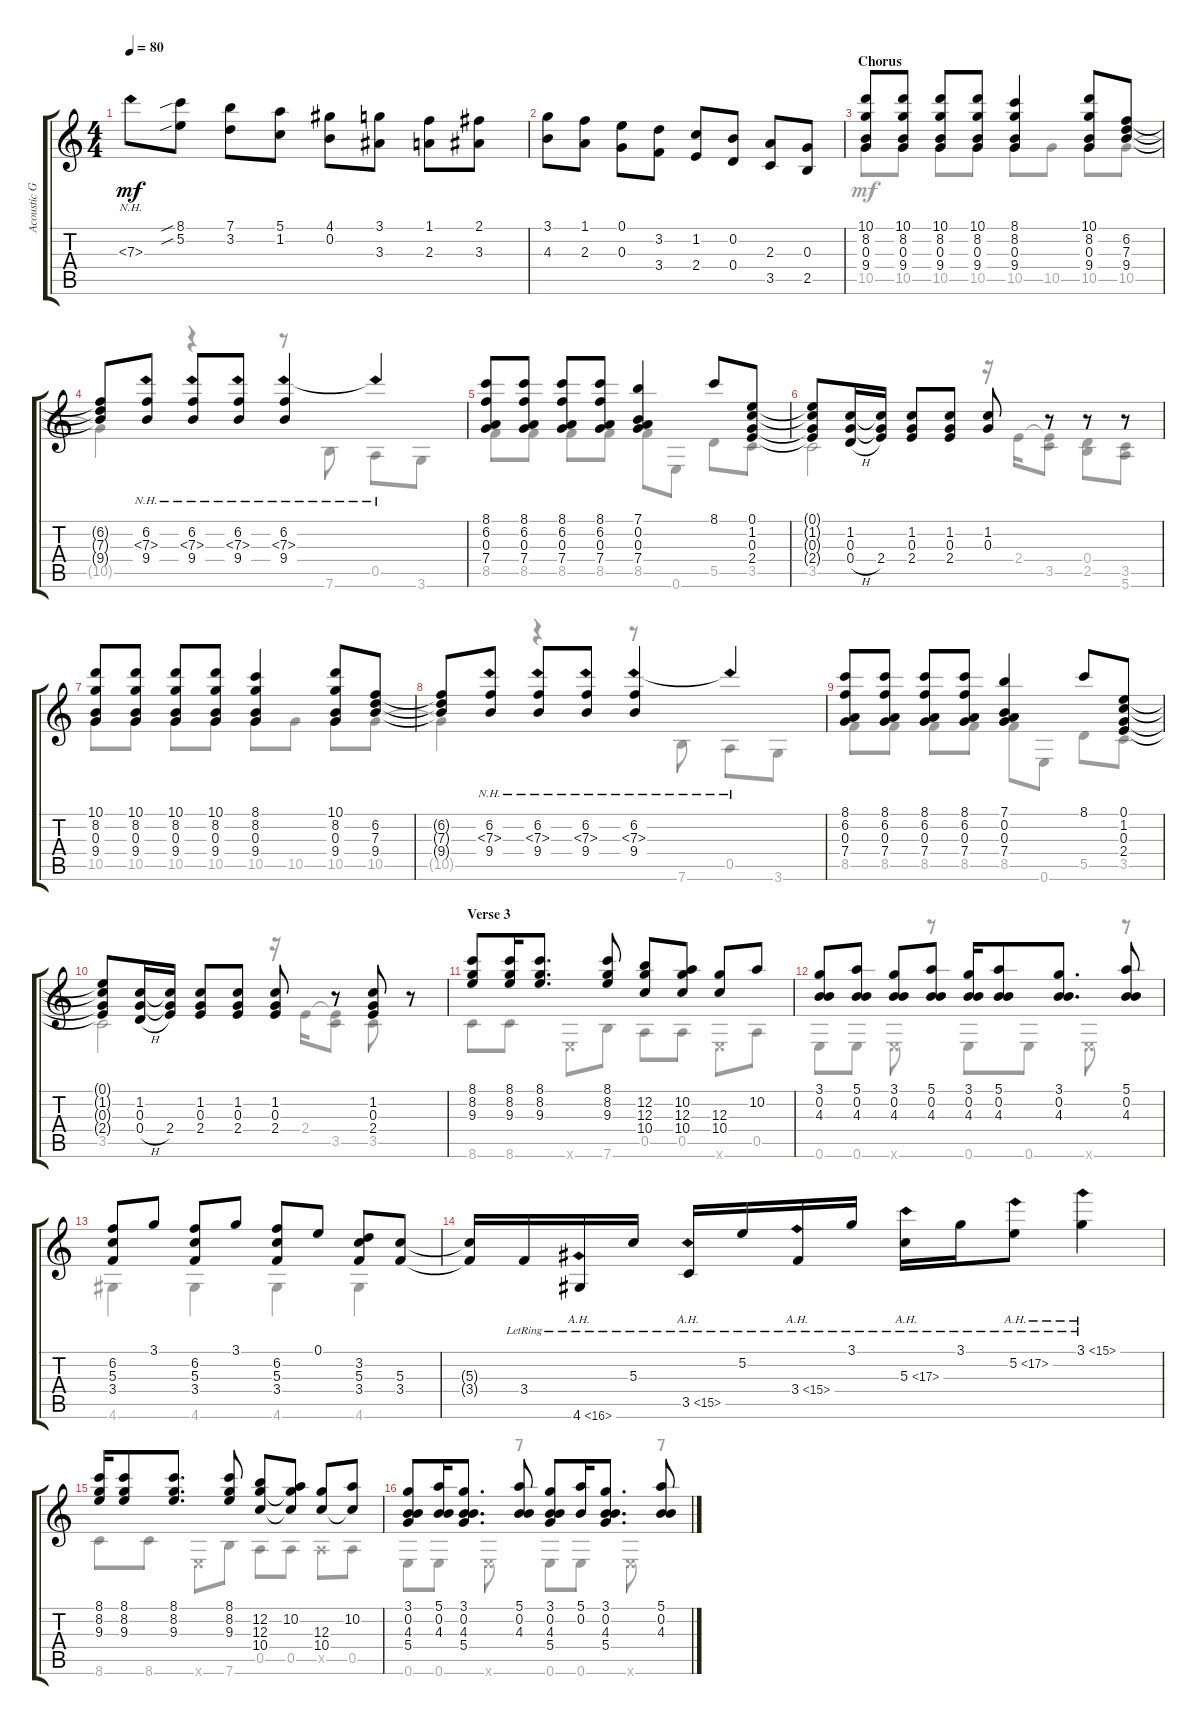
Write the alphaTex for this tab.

\track ("Acoustic Guitar (Nylon)" "Acoustic G") {instrument acousticguitarnylon}
\staff {score tabs}
\tuning (E4 B3 G3 D3 A2 E2) {hide}
\voice
\ts (4 4)
\tempo 80
\clef g2
\ks c
7.3{nh t}.8{dy mf} (8.1{sib} 5.2{sib}).8 (7.1 3.2).8 (5.1 1.2).8 (4.1 0.2).8 (3.1 3.3).8 (1.1 2.3).8 (2.1 3.3).8 |
(3.1 4.3).8 (1.1 2.3).8 (0.1 0.3).8 (3.2 3.4).8 (1.2 2.4).8 (0.2 0.4).8 (2.3 3.5).8 (0.3 2.5).8 |
\section ("" "Chorus")
(10.1 8.2 0.3 9.4).8 (10.1 8.2 0.3 9.4).8 (10.1 8.2 0.3 9.4).8 (10.1 8.2 0.3 9.4).8 (8.1 8.2 0.3 9.4).4 (10.1 8.2 0.3 9.4).8 (6.2 7.3 9.4).8 |
(6.2{t} 7.3{t} 9.4{t}).8 (6.2 7.3{nh} 9.4).8 (6.2 7.3{nh} 9.4).8 (6.2 7.3{nh} 9.4).8 (6.2 7.3{nh} 9.4).4 7.3{nh t}.4 |
(8.1 6.2 0.3 7.4).8 (8.1 6.2 0.3 7.4).8 (8.1 6.2 0.3 7.4).8 (8.1 6.2 0.3 7.4).8 (7.1 0.2 0.3 7.4).4 8.1.8 (0.1 1.2 0.3 2.4).8 |
(0.1{t} 1.2{t} 0.3{t} 2.4{t}).8 (1.2 0.3 0.4{h}).16 (1.2{t} 0.3{t} 2.4).16 (1.2 0.3 2.4).8 (1.2 0.3 2.4).8 (1.2 0.3).8 r.8 r.8 r.8 |
(10.1 8.2 0.3 9.4).8 (10.1 8.2 0.3 9.4).8 (10.1 8.2 0.3 9.4).8 (10.1 8.2 0.3 9.4).8 (8.1 8.2 0.3 9.4).4 (10.1 8.2 0.3 9.4).8 (6.2 7.3 9.4).8 |
(6.2{t} 7.3{t} 9.4{t}).8 (6.2 7.3{nh} 9.4).8 (6.2 7.3{nh} 9.4).8 (6.2 7.3{nh} 9.4).8 (6.2 7.3{nh} 9.4).4 7.3{nh t}.4 |
(8.1 6.2 0.3 7.4).8 (8.1 6.2 0.3 7.4).8 (8.1 6.2 0.3 7.4).8 (8.1 6.2 0.3 7.4).8 (7.1 0.2 0.3 7.4).4 8.1.8 (0.1 1.2 0.3 2.4).8 |
(0.1{t} 1.2{t} 0.3{t} 2.4{t}).8 (1.2 0.3 0.4{h}).16 (1.2{t} 0.3{t} 2.4).16 (1.2 0.3 2.4).8 (1.2 0.3 2.4).8 (1.2 0.3 2.4).8 r.8 (1.2 0.3 2.4).8 r.8 |
\section ("" "Verse 3")
(8.1 8.2 9.3).8 (8.1 8.2 9.3).16 (8.1 8.2 9.3).8{d} (8.1 8.2 9.3).8 (12.2 12.3 10.4).8 (10.2 12.3 10.4).8 (12.3 10.4).8 10.2.8 |
(3.1 0.2 4.3).8 (5.1 0.2 4.3).8 (3.1 0.2 4.3).8 (5.1 0.2 4.3).8 (3.1 0.2 4.3).16 (5.1 0.2 4.3).8 (3.1 0.2 4.3).8{d} (5.1 0.2 4.3).8 |
(6.2 5.3 3.4).8 3.1.8 (6.2 5.3 3.4).8 3.1.8 (6.2 5.3 3.4).8 0.1.8 (3.2 5.3 3.4).8 (5.3 3.4).8 |
(5.3{t} 3.4{t}).16 3.4{lr}.16 4.6{ah 12 lr}.16 5.3{lr}.16 3.5{ah 12 lr}.16 5.2{lr}.16 3.4{ah 12 lr}.16 3.1{lr}.16 5.3{ah 12 lr}.16 3.1{lr}.16 5.2{ah 12 lr}.8 3.1{ah 12 lr}.4 |
(8.1 8.2 9.3).16 (8.1 8.2 9.3).8 (8.1 8.2 9.3).8{d} (8.1 8.2 9.3).8 (12.2 12.3 10.4).8 (10.2 12.3{t} 10.4{t}).8 (12.3 10.4).8 (10.2 10.4{t}).8 |
(3.1 0.2 4.3 5.4).8 (5.1 0.2 4.3).16 (3.1 0.2 4.3 5.4).8{d} (5.1 0.2 4.3).8 (3.1 0.2 4.3 5.4).8 (5.1 0.2).16 (3.1 0.2 4.3 5.4).8{d} (5.1 0.2 4.3).8
\voice
\clef g2
\ottava regular
\simile none
\ks c
|
|
10.5.8 10.5.8 10.5.8 10.5.8 10.5.8 10.5.8 10.5.8 10.5.8 |
10.5{t}.4 r.4 r.8 7.6.8 0.5.8 3.6.8 |
8.5.8 8.5.8 8.5.8 8.5.8 8.5.8 0.6.8 5.5.8 3.5.8 |
3.5.2 r.16 2.4.16 (2.4{t} 3.5).8 (0.4 2.5).8 (3.5 5.6).8 |
10.5.8 10.5.8 10.5.8 10.5.8 10.5.8 10.5.8 10.5.8 10.5.8 |
10.5{t}.4 r.4 r.8 7.6.8 0.5.8 3.6.8 |
8.5.8 8.5.8 8.5.8 8.5.8 8.5.8 0.6.8 5.5.8 3.5.8 |
3.5.2 r.16 2.4.16 (2.4{t} 3.5).8 3.5.8 r.8 |
8.6.8 8.6.8 0.6{x}.8 7.6.8 0.5.8 0.5.8 0.6{x}.8 0.5.8 |
0.6.8 0.6.8 0.6{x}.8 r.8 0.6.8 0.6.8 0.6{x}.8 r.8 |
4.6.4 4.6.4 4.6.4 4.6.4 |
|
8.6.8 8.6.8 0.6{x}.8 7.6.8 0.5.8 0.5.8 0.5{x}.8 0.5.8 |
0.6.8 0.6.8 0.6{x}.8 r.8 0.6.8 0.6.8 0.6{x}.8 r.8
